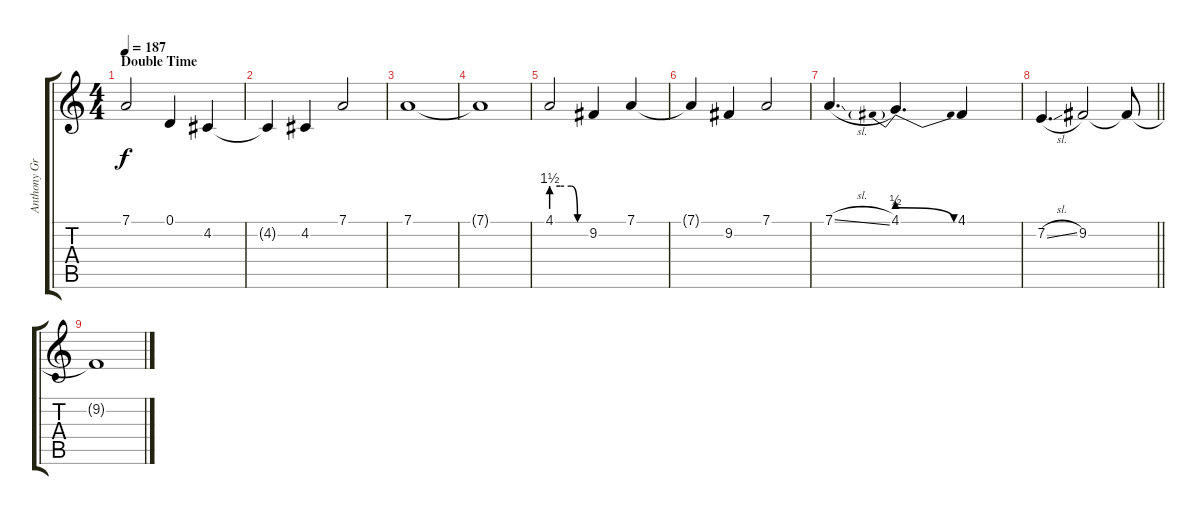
\track ("Anthony Green" "Anthony Gr") {instrument altosax}
\staff {score tabs}
\tuning (D4 A3 F3 C3 G2 D2) {hide}
\ts (4 4)
\section ("" "Double Time")
\tempo 187
\clef g2
\ks c
7.1.2{dy f} 0.1.4 4.2.4 |
4.2{t}.4 4.2.4 7.1.2 |
7.1.1 |
7.1{t}.1 |
4.1{be (custom 0 6 15 6 35 6 46 0 60 0)}.2 9.2.4 7.1.4 |
7.1{t}.4 9.2.4 7.1.2 |
7.1{sl}.4{d} 4.1{be (prebendrelease 0 2 60 0)}.4{d} 4.1.4 |
\barLineRight lightlight
7.2{sl}.4{d} 9.2.2 9.2{t}.8 |
9.2{t}.1
